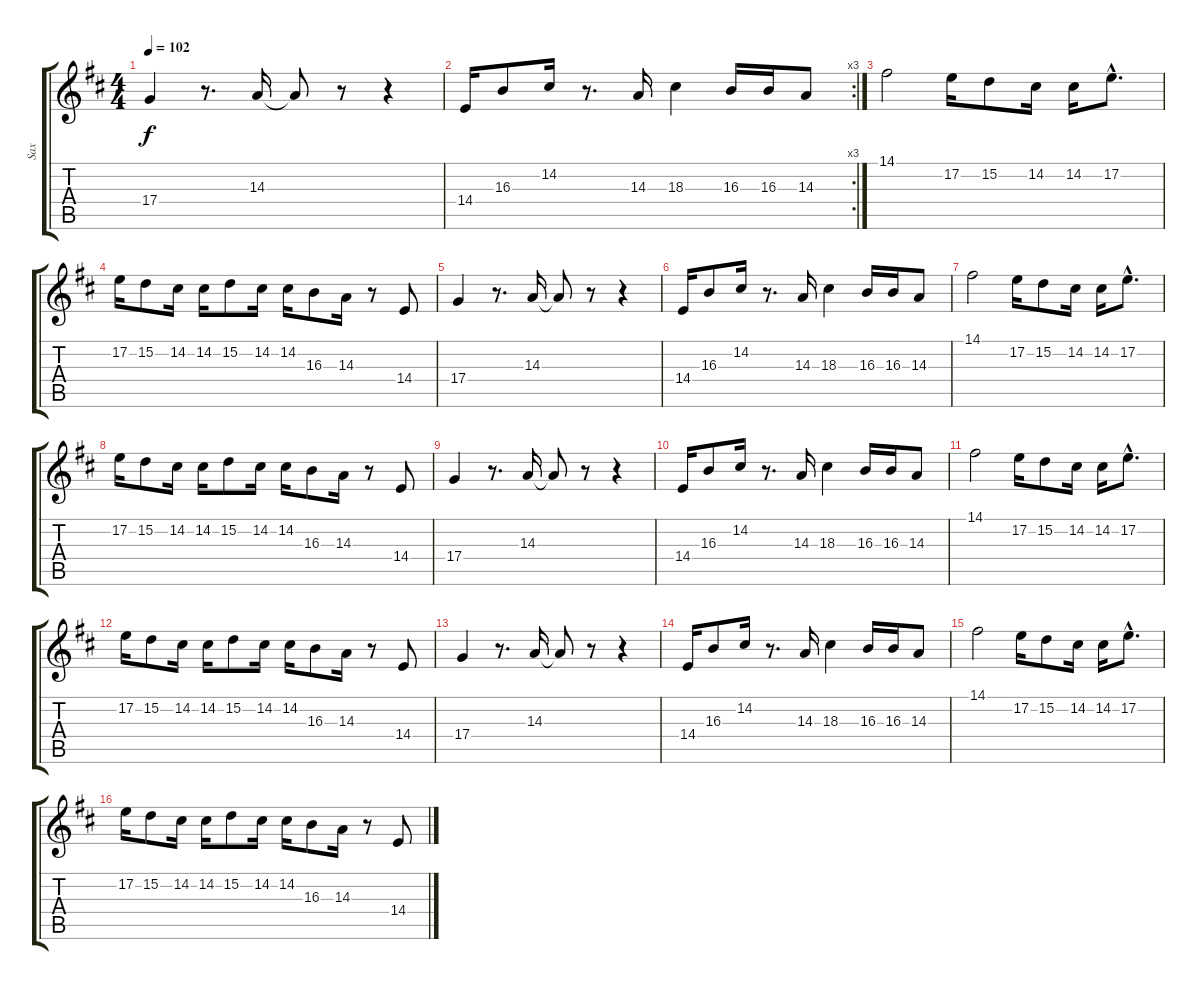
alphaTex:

\track ("Sax" "Sax") {instrument sopranosax}
\staff {score tabs}
\tuning (E4 B3 G3 D3 A2 E2) {hide}
\ts (4 4)
\tempo 102
\clef g2
\ks d
17.4.4{dy f} r.8{d} 14.3.16 14.3{t}.8 r.8 r.4 |
\rc 3
14.4.16 16.3.8 14.2.16 r.8{d} 14.3.16 18.3.4 16.3.16 16.3.16 14.3.8 |
14.1.2{volume 10} 17.2.16 15.2.8 14.2.16 14.2.16 17.2{hac}.8{d} |
17.2.16 15.2.8 14.2.16 14.2.16 15.2.8 14.2.16 14.2.16 16.3.8 14.3.16 r.8 14.4.8 |
17.4.4 r.8{d} 14.3.16 14.3{t}.8 r.8 r.4 |
14.4.16 16.3.8 14.2.16 r.8{d} 14.3.16 18.3.4 16.3.16 16.3.16 14.3.8 |
14.1.2{volume 8} 17.2.16 15.2.8 14.2.16 14.2.16 17.2{hac}.8{d} |
17.2.16 15.2.8 14.2.16 14.2.16 15.2.8 14.2.16 14.2.16 16.3.8 14.3.16 r.8 14.4.8 |
17.4.4 r.8{d} 14.3.16 14.3{t}.8 r.8 r.4 |
14.4.16 16.3.8 14.2.16 r.8{d} 14.3.16 18.3.4 16.3.16 16.3.16 14.3.8 |
14.1.2{volume 6} 17.2.16 15.2.8 14.2.16 14.2.16 17.2{hac}.8{d} |
17.2.16 15.2.8 14.2.16 14.2.16 15.2.8 14.2.16 14.2.16 16.3.8 14.3.16 r.8 14.4.8 |
17.4.4 r.8{d} 14.3.16 14.3{t}.8 r.8 r.4 |
14.4.16 16.3.8 14.2.16 r.8{d} 14.3.16 18.3.4 16.3.16 16.3.16 14.3.8 |
14.1.2{volume 4} 17.2.16 15.2.8 14.2.16 14.2.16 17.2{hac}.8{d} |
17.2.16 15.2.8 14.2.16 14.2.16 15.2.8 14.2.16 14.2.16 16.3.8 14.3.16 r.8 14.4.8
